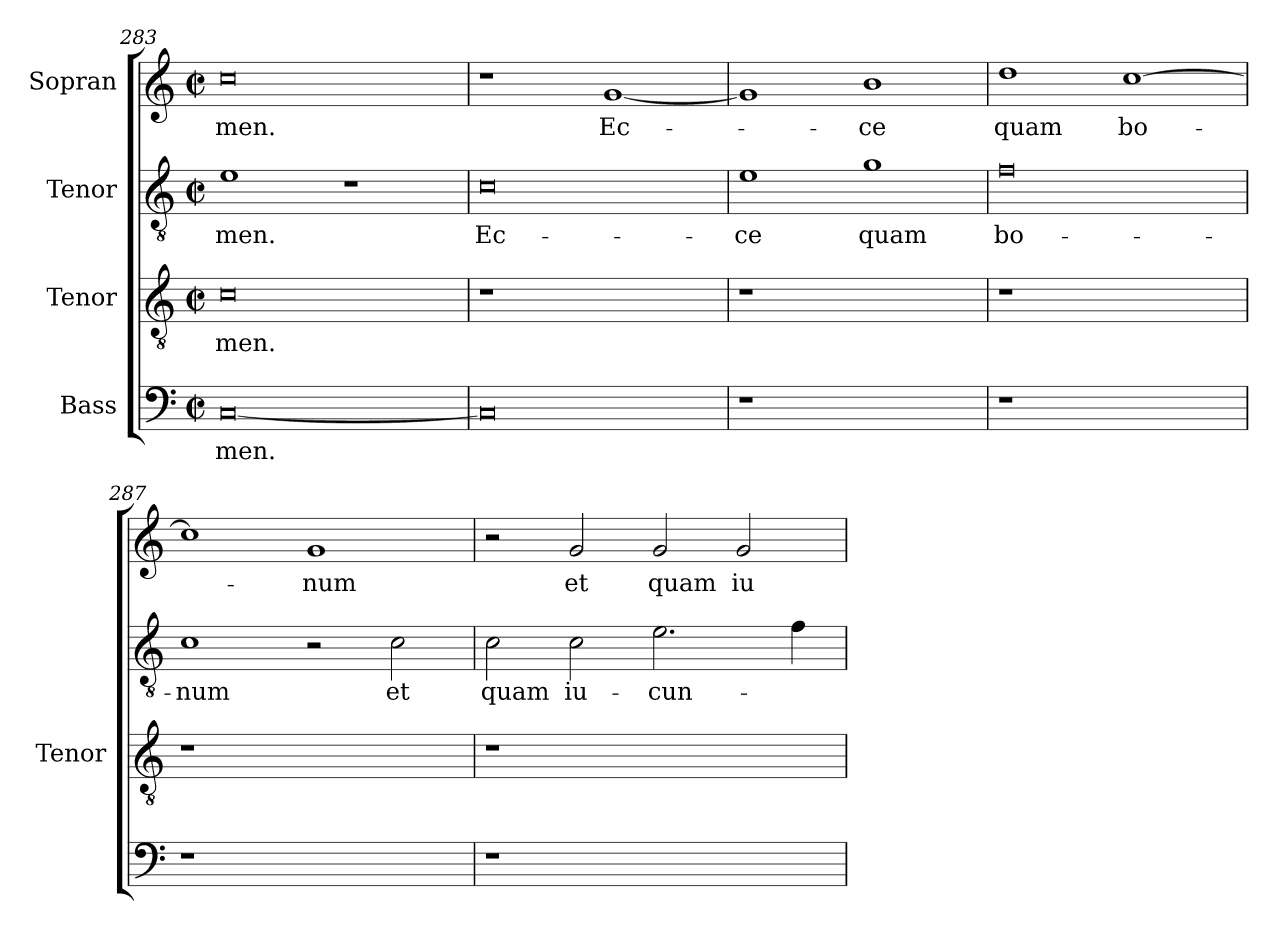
**kern	**text	**kern	**text	**kern	**text	**kern	**text
*part4	*part4	*part3	*part3	*part2	*part2	*part1	*part1
*staff4	*staff4	*staff3	*staff3	*staff2	*staff2	*staff1	*staff1
*I"Bass	*	*I"Tenor	*	*I"Tenor	*	*I"Sopran	*
*	*	*I'Tenor	*	*	*	*	*
*clefF4	*	*clefGv2	*	*clefGv2	*	*clefG2	*
*	*	*ITrd7c12	*	*ITrd7c12	*	*	*
*k[]	*	*k[]	*	*k[]	*	*k[]	*
*M2/2	*	*M2/2	*	*M2/2	*	*M2/2	*
*met(c|)	*	*met(c|)	*	*met(c|)	*	*met(c|)	*
=283	=283	=283	=283	=283	=283	=283	=283
!	!LO:LY:b:color=#000000	!	!	!	!	!	!
!	!	!	!LO:LY:b:color=#000000	!	!	!	!
!	!	!	!	!	!LO:LY:b:color=#000000	!	!
!	!	!	!	!	!	!	!LO:LY:b:color=#000000
[<0Ci	-men.	0Ci	-men.	1Ei	-men.	0cci	-men.
.	.	.	.	1r	.	.	.
=284	=284	=284	=284	=284	=284	=284	=284
!	!	!LO:N:vis=1	!	!	!	!	!
!	!	!	!	!	!LO:LY:b:color=#000000	!	!
0Ci]	.	1r	.	0Ci	Ec-	1r	.
!	!	!	!	!	!	!	!LO:LY:b:color=#000000
.	.	1ryy	.	.	.	[<1gi	Ec-
=285	=285	=285	=285	=285	=285	=285	=285
!LO:N:vis=1	!	!LO:N:vis=1	!	!	!	!	!
!	!	!	!	!	!LO:LY:b:color=#000000	!	!
1r	.	1r	.	1Ei	-ce	1gi]	.
!	!	!	!	!	!LO:LY:b:color=#000000	!	!
!	!	!	!	!	!	!	!LO:LY:b:color=#000000
1ryy	.	1ryy	.	1Gi	quam	1bi	-ce
=286	=286	=286	=286	=286	=286	=286	=286
!LO:N:vis=1	!	!LO:N:vis=1	!	!	!	!	!
!	!	!	!	!	!LO:LY:b:color=#000000	!	!
!	!	!	!	!	!	!	!LO:LY:b:color=#000000
1r	.	1r	.	0Fi	bo-	1ddi	quam
!	!	!	!	!	!	!	!LO:LY:b:color=#000000
1ryy	.	1ryy	.	.	.	[>1cci	bo-
=287	=287	=287	=287	=287	=287	=287	=287
!LO:N:vis=1	!	!LO:N:vis=1	!	!	!	!	!
!	!	!	!	!	!LO:LY:b:color=#000000	!	!
1r	.	1r	.	1Ci	-num	1cci]	.
!	!	!	!	!	!	!	!LO:LY:b:color=#000000
1ryy	.	1ryy	.	2r	.	1gi	-num
!	!	!	!	!	!LO:LY:b:color=#000000	!	!
.	.	.	.	2Ci\	et	.	.
=288	=288	=288	=288	=288	=288	=288	=288
!LO:N:vis=1	!	!LO:N:vis=1	!	!	!	!	!
!	!	!	!	!	!LO:LY:b:color=#000000	!	!
1r	.	1r	.	2Ci\	quam	2r	.
!	!	!	!	!	!LO:LY:b:color=#000000	!	!
!	!	!	!	!	!	!	!LO:LY:b:color=#000000
.	.	.	.	2Ci\	iu-	2gi/	et
!	!	!	!	!	!LO:LY:b:color=#000000	!	!
!	!	!	!	!	!	!	!LO:LY:b:color=#000000
1ryy	.	1ryy	.	2.Ei\	-cun-	2gi/	quam
!	!	!	!	!	!	!	!LO:LY:b:color=#000000
.	.	.	.	.	.	2gi/	iu-
.	.	.	.	4Fi\	.	.	.
=	=	=	=	=	=	=	=
*-	*-	*-	*-	*-	*-	*-	*-
